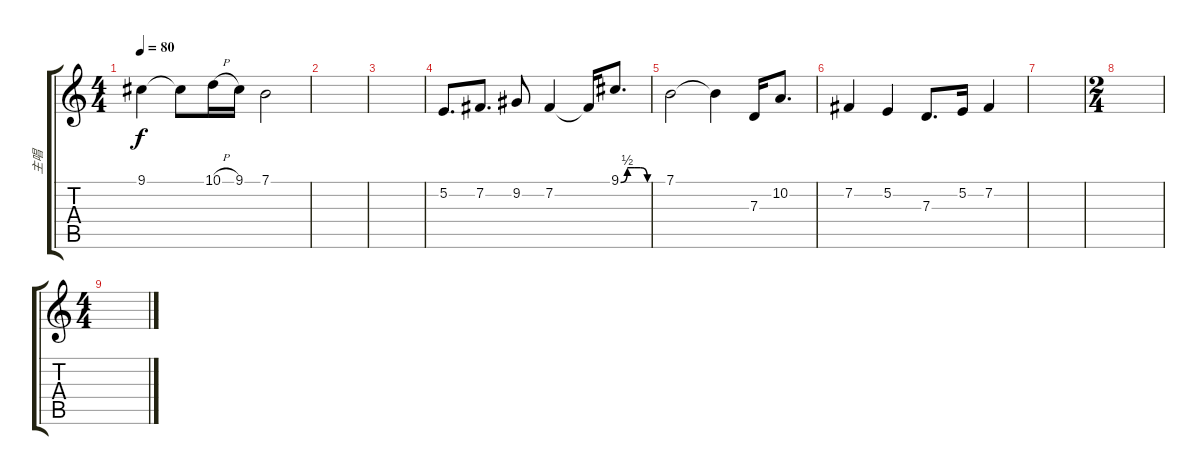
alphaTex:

\track ("主唱" "主唱") {instrument altosax}
\staff {score tabs}
\tuning (E4 B3 G3 D3 A2 E2) {hide}
\ts (4 4)
\tempo 80
\clef g2
\ks c
9.1.4{dy f} 9.1{t}.8 10.1{h}.16 9.1.16 7.1.2 |
|
|
5.2.8{d} 7.2.8{d} 9.2.8 7.2.4 7.2{t}.16 9.1{be (custom 0 0 15 2 30 2 45 2 60 0)}.8{d} |
7.1.2 7.1{t}.4 7.3.16 10.2.8{d} |
7.2.4 5.2.4 7.3.8{d} 5.2.16 7.2.4 |
|
\ts (2 4)
|
\ts (4 4)
